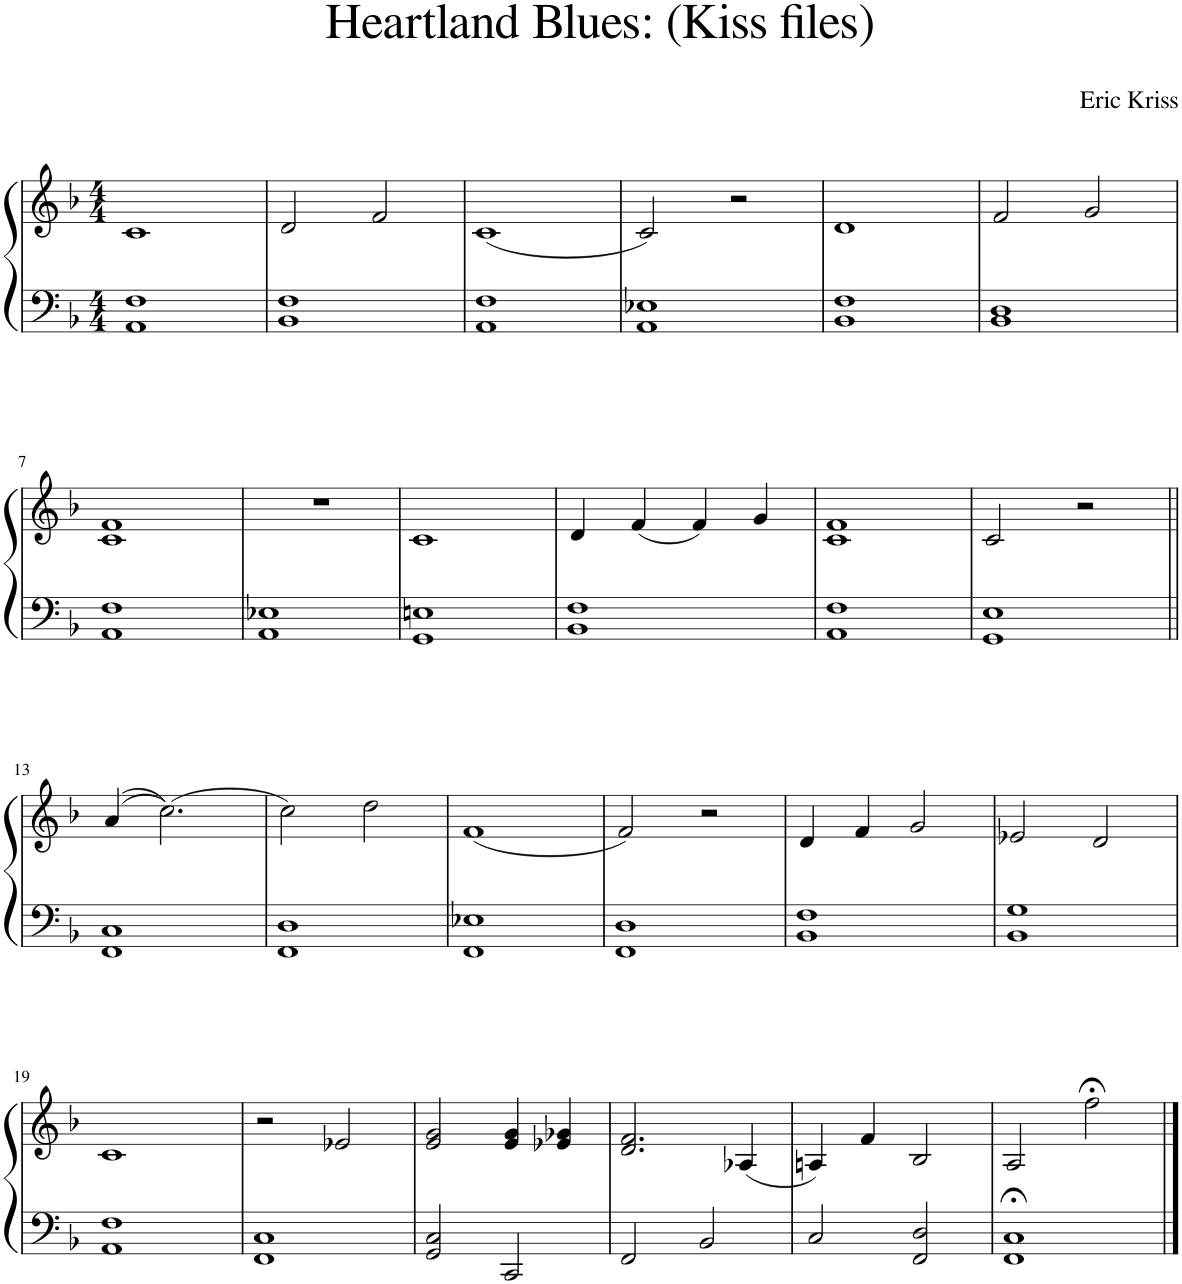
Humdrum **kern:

**kern	**kern
*part1	*part1
*staff2	*staff1
*I"Piano	*
*I'Pno.	*
*clefF4	*clefG2
*k[b-]	*k[b-]
*M4/4	*M4/4
=1	=1
1AA 1F	1c
=2	=2
1BB- 1F	2d/
.	2f/
=3	=3
1AA 1F	(1c
=4	=4
1AA 1E-X	2c/)
.	2r
=5	=5
1BB- 1F	1d
=6	=6
1BB- 1D	2f/
.	2g/
!!LO:LB:g=z
=7	=7
1AA 1F	1c 1f
=8	=8
1AA 1E-X	1r
=9	=9
1GG 1En	1c
=10	=10
1BB- 1F	4d/
.	(4f/
.	4f/)
.	4g/
=11	=11
1AA 1F	1c 1f
=12	=12
1GG 1E	2c/
.	2r
!!LO:LB:g=z
=13||	=13||
1FF 1C	((4a/
.	(2.cc\))
=14	=14
1FF 1D	2cc\)
.	2dd\
=15	=15
1FF 1E-X	(1f
=16	=16
1FF 1D	2f/)
.	2r
=17	=17
1BB- 1F	4d/
.	4f/
.	2g/
=18	=18
1BB- 1G	2e-X/
.	2d/
!!LO:LB:g=z
=19	=19
1AA 1F	1c
=20	=20
1FF 1C	2r
.	2e-X/
=21	=21
2GG/ 2C/	2e/ 2g/
2CC/	4e/ 4g/
.	4e-X/ 4g-X/
=22	=22
2FF/	2.d/ 2.f/
2BB-/	.
.	(4A-X/
=23	=23
2C/	4An/)
.	4f/
2FF/ 2D/	2B-/
=24	=24
1FF;< 1C;<	2A/
.	2ff;<\
==	==
*-	*-
